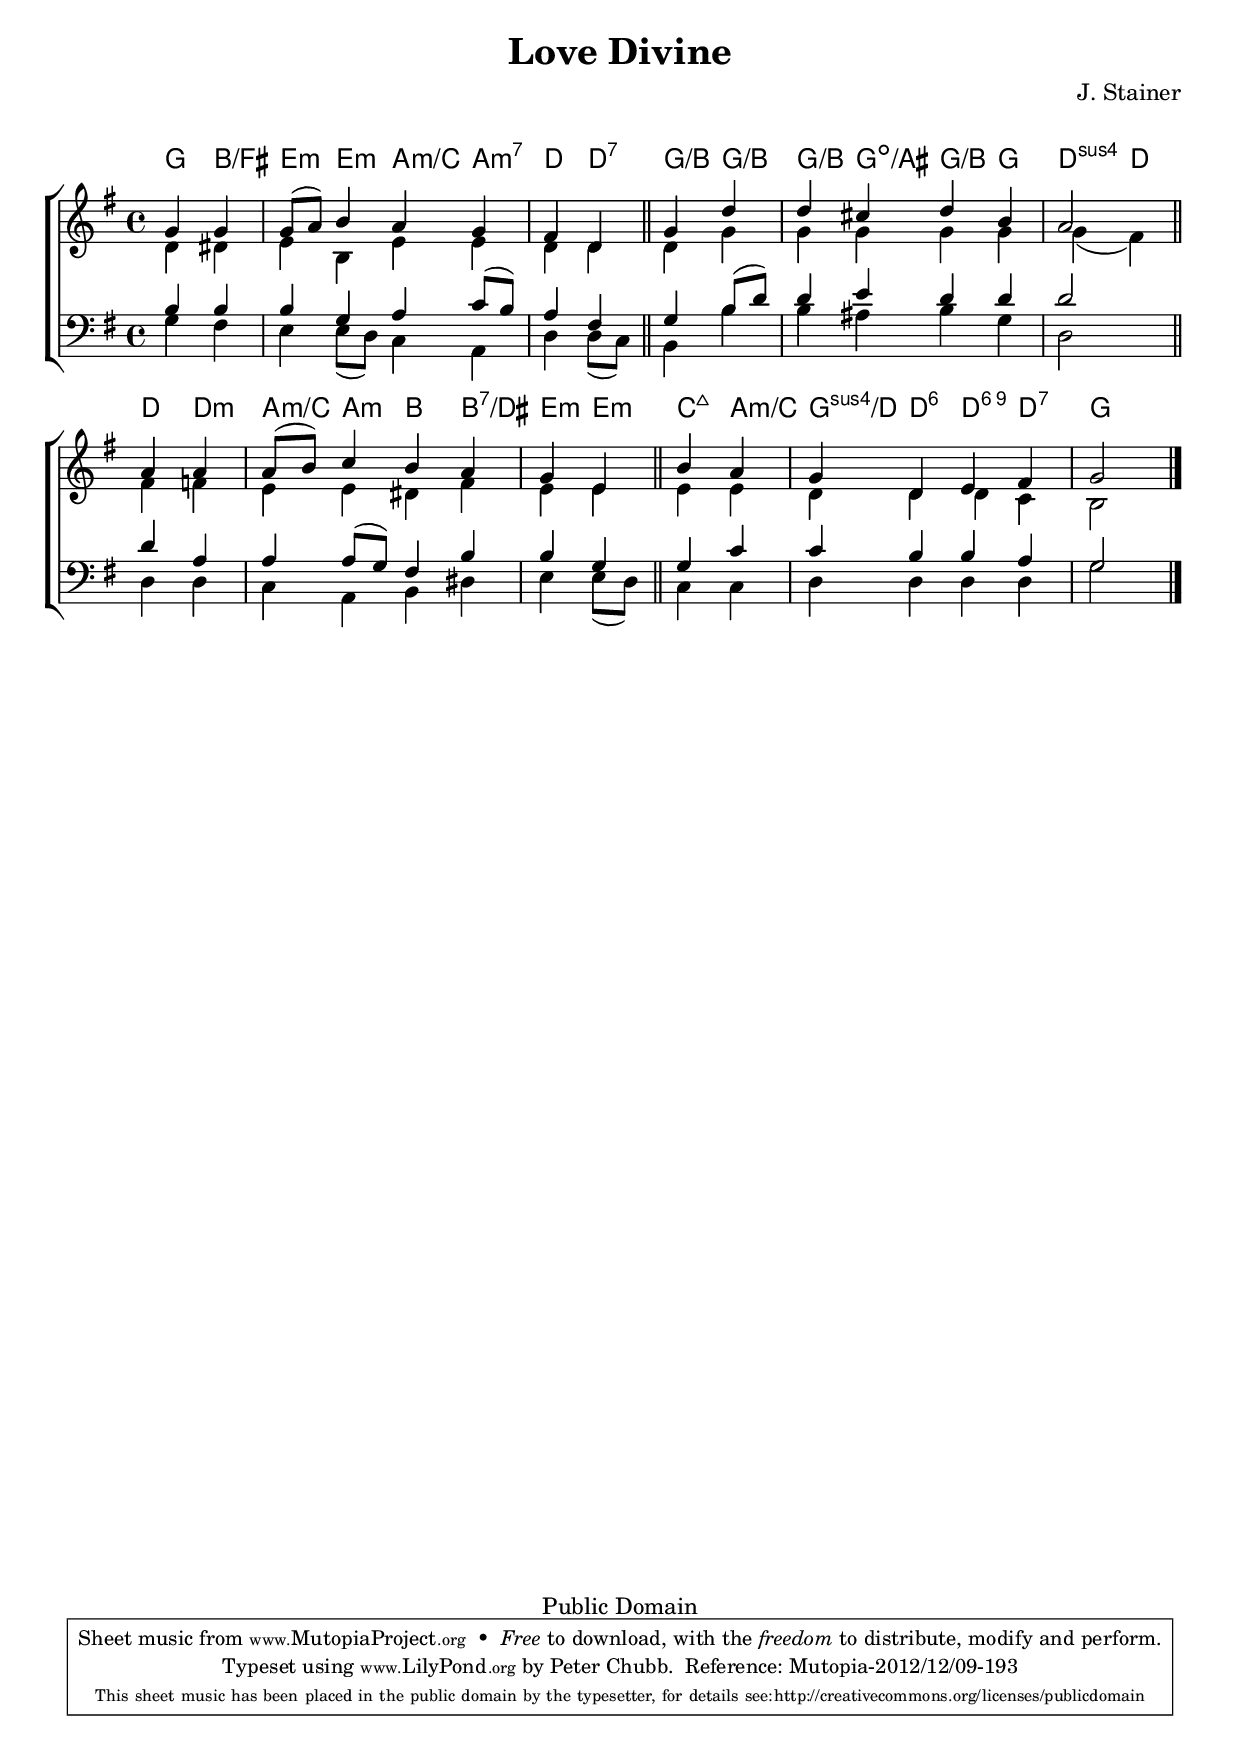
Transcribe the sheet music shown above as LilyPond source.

\version "2.16.1"

\header {
	title = "Love Divine"
	composer = "J. Stainer"
	date = "1889"

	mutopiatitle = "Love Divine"
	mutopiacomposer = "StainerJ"
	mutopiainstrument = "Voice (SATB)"
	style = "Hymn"
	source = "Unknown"
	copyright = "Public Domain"
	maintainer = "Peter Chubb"
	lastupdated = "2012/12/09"

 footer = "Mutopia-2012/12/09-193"
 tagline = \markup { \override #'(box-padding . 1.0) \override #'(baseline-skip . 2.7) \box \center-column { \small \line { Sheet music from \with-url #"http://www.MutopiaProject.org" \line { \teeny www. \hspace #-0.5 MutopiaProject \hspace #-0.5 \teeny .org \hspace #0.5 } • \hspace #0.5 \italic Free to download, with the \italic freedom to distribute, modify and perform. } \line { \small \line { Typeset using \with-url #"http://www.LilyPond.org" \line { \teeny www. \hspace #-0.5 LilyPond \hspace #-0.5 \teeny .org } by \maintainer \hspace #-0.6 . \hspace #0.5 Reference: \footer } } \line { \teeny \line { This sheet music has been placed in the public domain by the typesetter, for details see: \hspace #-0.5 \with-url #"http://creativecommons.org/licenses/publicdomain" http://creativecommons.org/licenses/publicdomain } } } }
}

% $Log: LoveDivine.ly,v $
% Revision 1.2  2002/02/27 01:00:56  peterc
% Added mutopia headers and log.
%
\paper {
  % this adds space between composer and the first staff
  markup-system-spacing #'padding = #4
}

global =
{
	\key g \major
	\time 4/4
	\partial 2
}

sop=\relative c'  {
	\slurUp \tieUp
	g'4 g |
	 g8[( a)] b4 a g |
	fis d \bar "||"
	g4 d' |
	d cis d b |
	a2 \bar "||"

	a4 a |
	 a8[ ( b)] c4 b a |
	g e \bar "||"
	b'4 a |
	g d e fis |
	g2 \bar "|."
}

alto= \relative c'{
	d4 dis |
	e b e e |
	d d \bar "||"
	d g |
	g g g g |
	g( fis) \bar "||"

	fis f! |
	e e dis fis |
	e e \bar "||"
	e e | d d d c |
	b2
}

tenor=\relative c' {
	b4 b |
	b g a  c8[( b)] |
	a4 fis \bar "||"
	g  b8[( d)] |
	d4 e d d |
	d2 \bar "||"

	d4 a |
	a  a8[( g)] fis4 b |
	b g \bar "||"
	g c |
	c b b a |
	g2
}

bass=\relative c' {
	g4 fis |
	e4  e8[( d)] c4 a |
	d  d8[( c)] \bar "||"
	b4 b' |
	b ais b g |
	d2 \bar "||"

	d4 d |
	c a b dis |
	e  e8[( d)] \bar "||"
	c4 c |
	d d d d |
	g2
}

accomp=\chordmode{
	\partial 2
	g4 b/fis |
	e4:m e:m a:m/+c a:m7 |
	d4 d:7

	g4/b g/b |
	g4/b g:dim/ais g/b g |
	d:sus4 d

	d4 d:m |
	a4:m/c a:m b b:7/dis % < dis b  fis a>  |
	e4:m e:m

	c4:7+  a:m/c |
	g4:sus4/d d:6^7 d:6.9^7 d:7
	g2
}

\score {
	 \transpose c c <<
	\context ChordNames  { \time 4/4 \accomp }
	\context ChoirStaff <<
		\context Staff = "top" << \global
			\set Staff.midiInstrument = "choir aahs"
			\context Voice = "sop" {\voiceOne \sop}
			\context Voice = "alto" {\voiceTwo \alto}
		>>
		\context Staff = "bottom" << \clef "bass" \global
			\set Staff.midiInstrument = "voice oohs"
			\context Voice = "tenor" {\voiceOne \tenor}
			\context Voice = "bass" {\voiceTwo \bass}
		>>
	>>
	>>
	\layout{
	   indent = 0.0\pt
	}

  \midi {
    \tempo 4 = 100
    }

}
